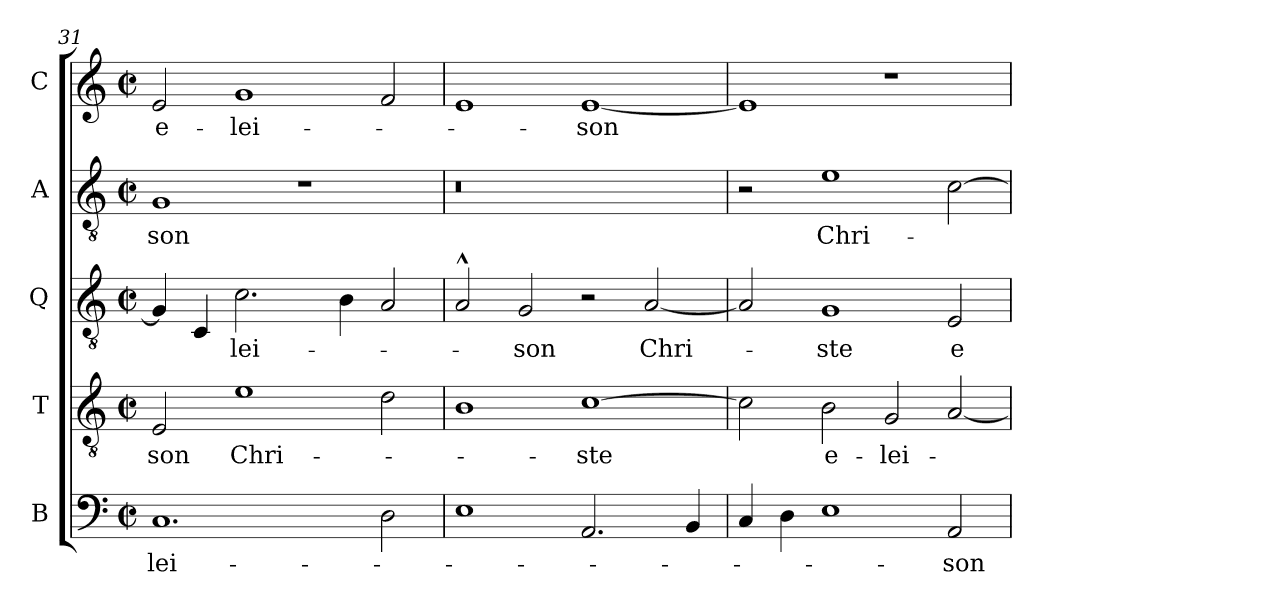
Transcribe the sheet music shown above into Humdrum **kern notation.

**kern	**text	**kern	**text	**kern	**text	**kern	**text	**kern	**text
*part5	*part5	*part4	*part4	*part3	*part3	*part2	*part2	*part1	*part1
*staff5	*staff5	*staff4	*staff4	*staff3	*staff3	*staff2	*staff2	*staff1	*staff1
*I"B	*	*I"T	*	*I"Q	*	*I"A	*	*I"C	*
*I'B	*	*I'T	*	*I'Q	*	*I'A	*	*I'C	*
*clefF4	*	*clefGv2	*	*clefGv2	*	*clefGv2	*	*clefG2	*
*M2/2	*	*M2/2	*	*M2/2	*	*M2/2	*	*M2/2	*
*met(c|)	*	*met(c|)	*	*met(c|)	*	*met(c|)	*	*met(c|)	*
=31	=31	=31	=31	=31	=31	=31	=31	=31	=31
!	!LO:LY:b:cj	!	!LO:LY:b:cj	!	!	!	!LO:LY:b:cj	!	!LO:LY:b:cj
1.C	-lei-	2E/	-son	4G/]	.	1G	-son	2e/	e-
.	.	.	.	4C/	.	.	.	.	.
!	!	!	!LO:LY:b:cj	!	!LO:LY:b:cj	!	!	!	!LO:LY:b:cj
.	.	1e	Chri-	2.c\	-lei-	.	.	1g	-lei-
.	.	.	.	.	.	1r	.	.	.
.	.	.	.	4B\	.	.	.	.	.
2D\	.	2d\	.	2A/	.	.	.	2f/	.
!!LO:LB:g=z
=32	=32	=32	=32	=32	=32	=32	=32	=32	=32
1E	.	1B	.	2A^^</	.	0r	.	1e	.
!	!	!	!	!	!LO:LY:b:cj	!	!	!	!
.	.	.	.	2G/	-son	.	.	.	.
!	!	!	!LO:LY:b:cj	!	!	!	!	!	!LO:LY:b:cj
2.AA/	.	[>1c	-ste	2r	.	.	.	[<1e	-son
!	!	!	!	!	!LO:LY:b:cj	!	!	!	!
.	.	.	.	[<2A/	Chri-	.	.	.	.
4BB/	.	.	.	.	.	.	.	.	.
=33	=33	=33	=33	=33	=33	=33	=33	=33	=33
4C/	.	2c\]	.	2A/]	.	2r	.	1e]	.
4D\	.	.	.	.	.	.	.	.	.
!	!	!	!LO:LY:b:cj	!	!LO:LY:b:cj	!	!LO:LY:b:cj	!	!
1E	.	2B\	e-	1G	-ste	1e	Chri-	.	.
!	!	!	!LO:LY:b:cj	!	!	!	!	!	!
.	.	2G/	-lei-	.	.	.	.	1r	.
!	!LO:LY:b:cj	!	!	!	!LO:LY:b:cj	!	!	!	!
2AA/	-son	[<2A/	.	2E/	e-	[>2c\	.	.	.
=	=	=	=	=	=	=	=	=	=
*-	*-	*-	*-	*-	*-	*-	*-	*-	*-
